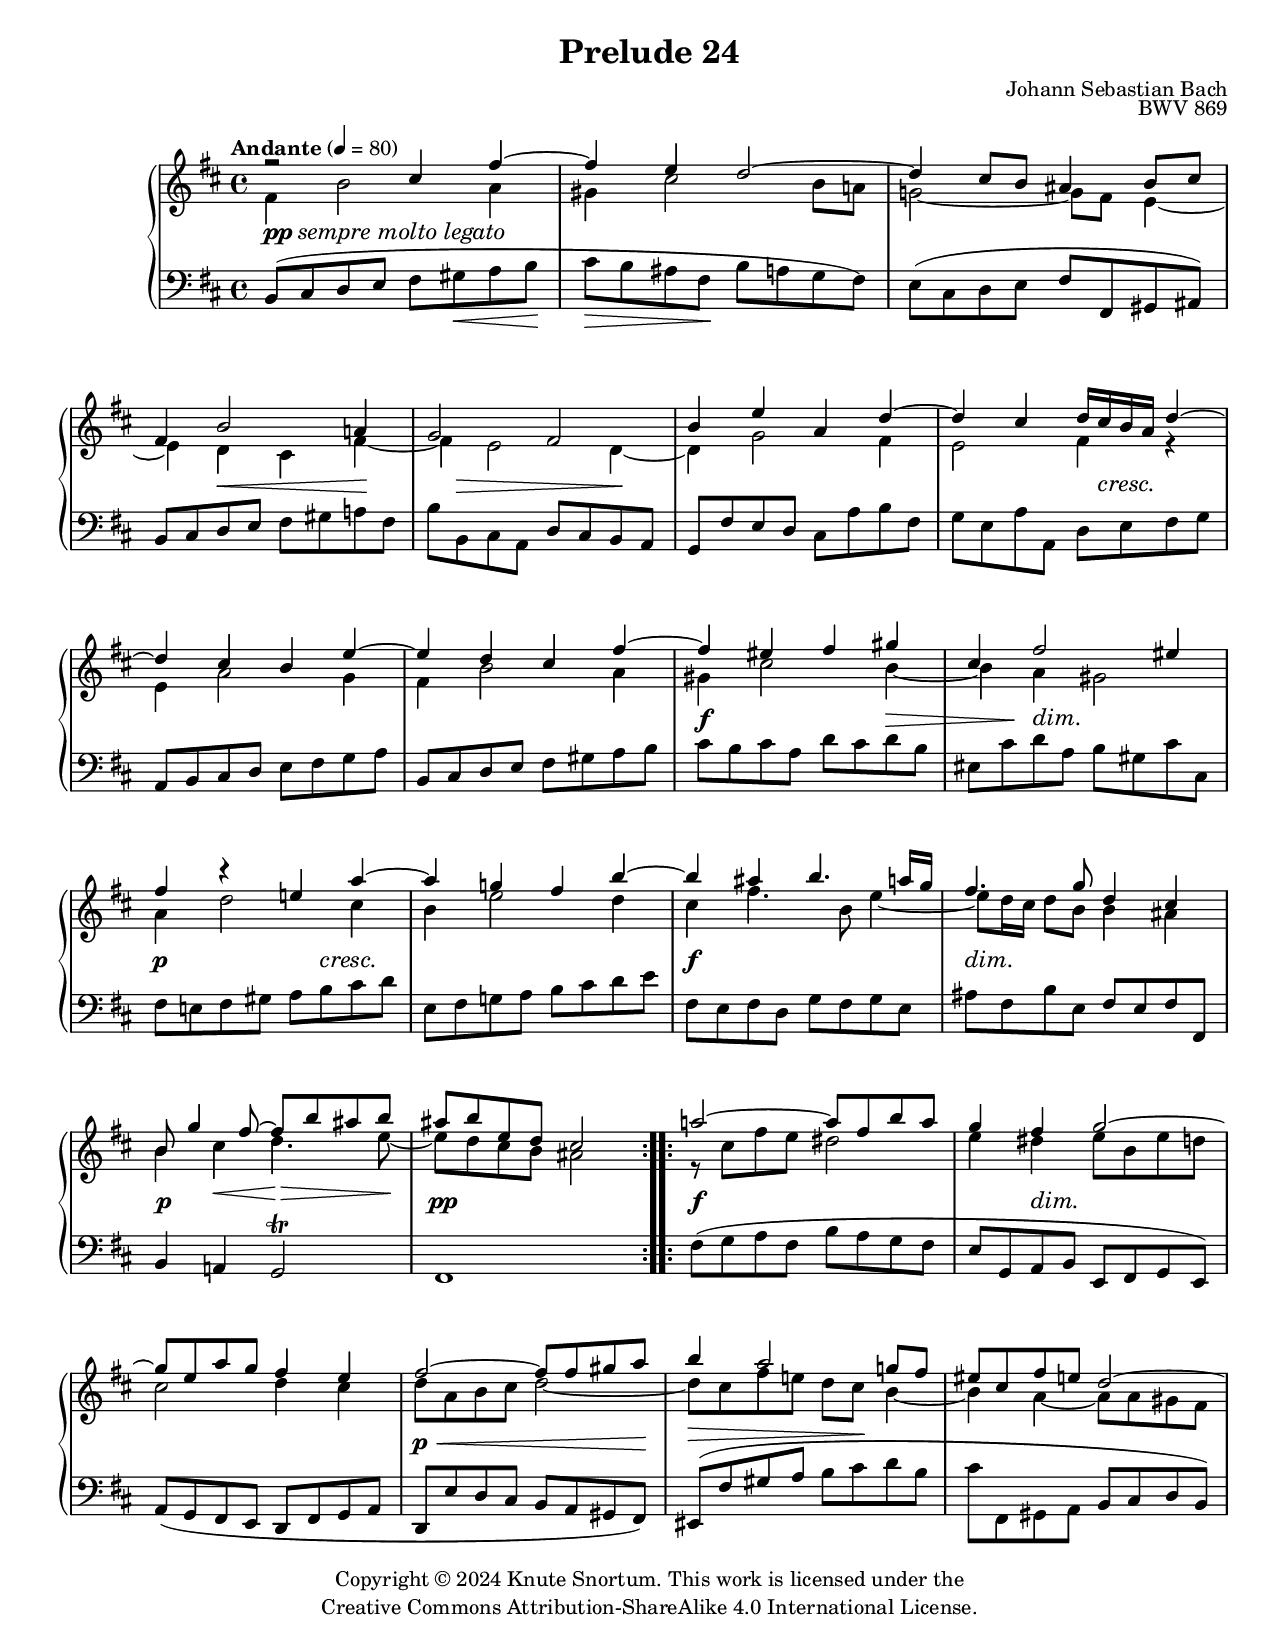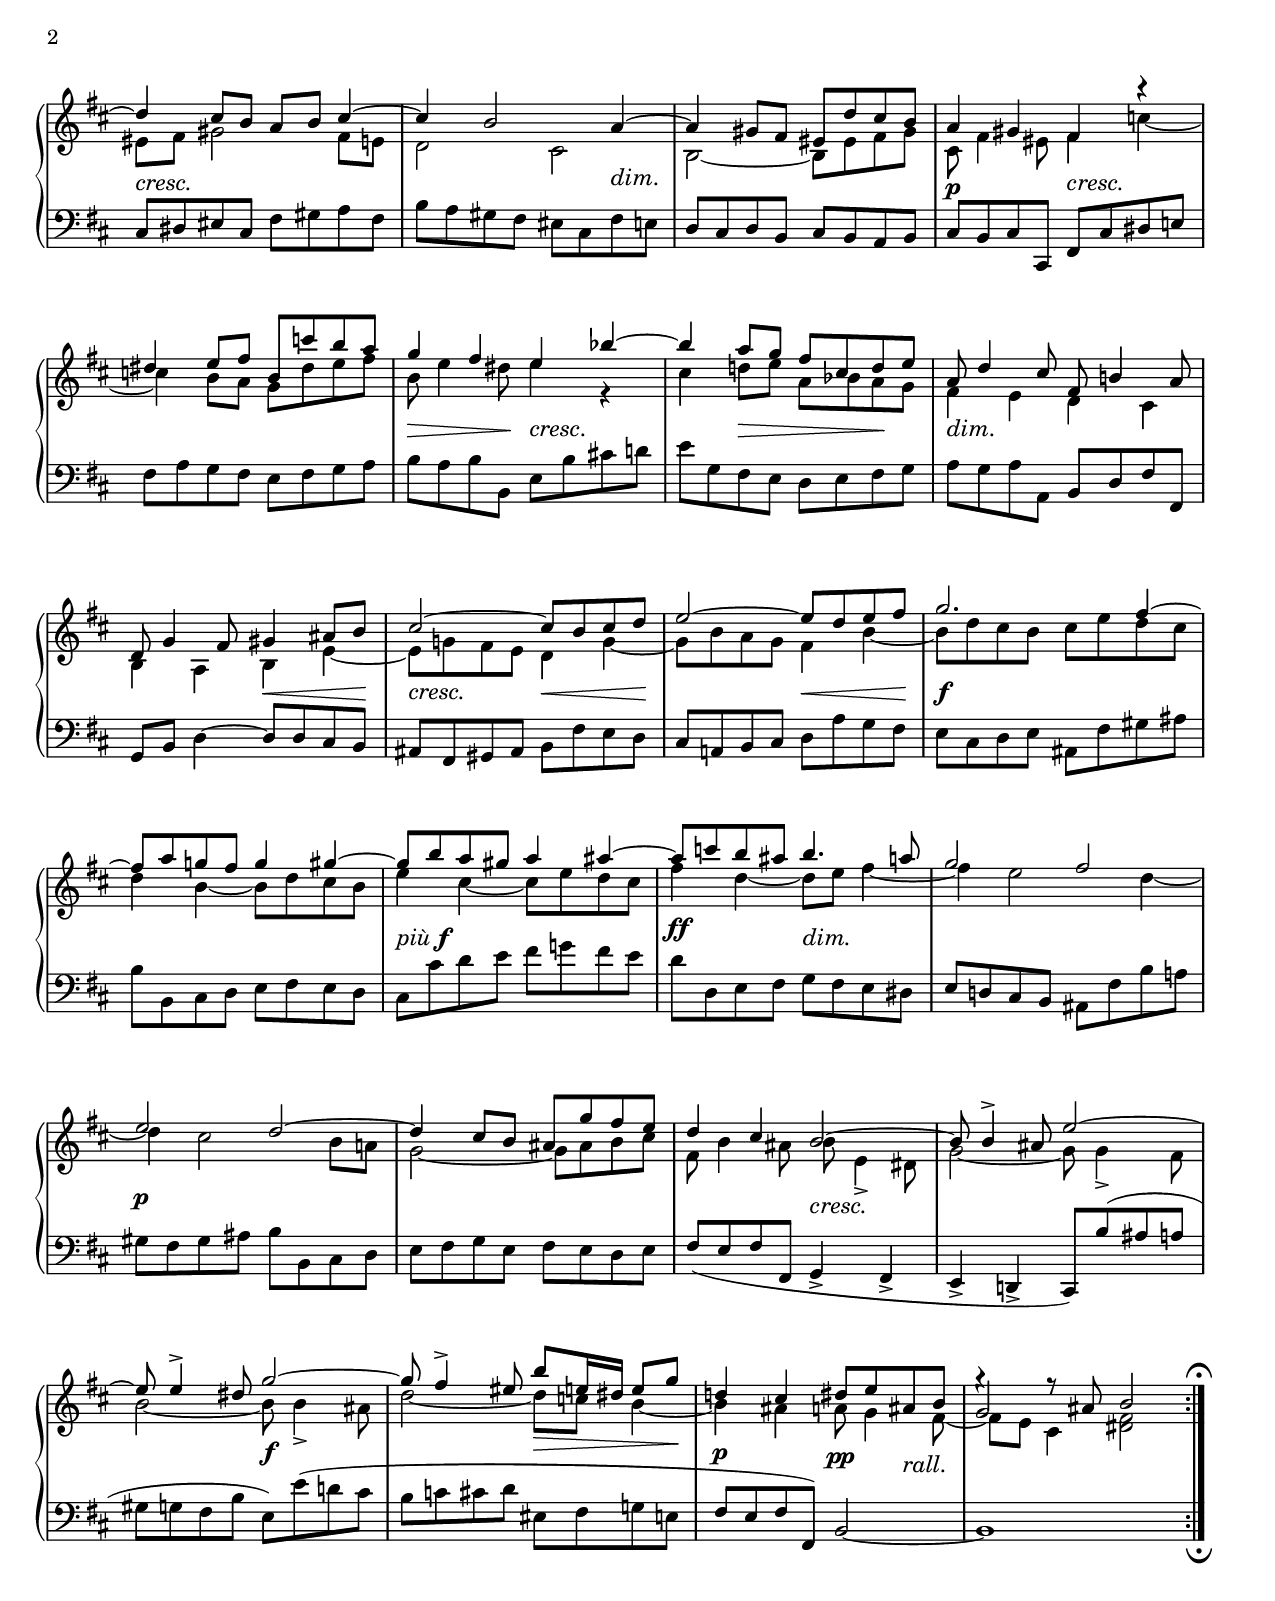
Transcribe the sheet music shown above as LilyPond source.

\version "2.24.0"

\include "includes/header-paper.ily"
%...+....1....+....2....+....3....+....4....+....5....+....6....+....7....+....

\version "2.24.0"
\language "english"

\include "global-variables.ily"

%%% Positions and shapes %%%

slurShapeA = \shape #'((0 . 0) (0 . 0) (0 . 0) (0 . -0.5)) \etc
slurShapeB = \shape #'((0 . -0.5) (0 . 0) (0 . 0) (0 . 0)) \etc
slurShapeC = \shape #'((0 . 0.5) (0 . 0) (0 . 0) (0 . 0)) \etc
slurShapeD = \shape #'((0 . -1.5) (0 . 0) (0 . 0) (0 . 0)) \etc

%%% Music %%%

global = {
  \time 4/4
  \key b \minor
}

rightHandUpper = \relative {
  \repeat volta 2 {
    \voiceOne r2 cs''4 fs~ |
    fs e d2~ |
    d4 cs8 b  as4 b8 cs |
    fs,4 b2 a!4 |
    g2 fs |
    b4 e a, d~ |
    d4 cs  d16 cs b a  d4~ |
    d4 cs b e~ |
    
    \barNumberCheck 9
    e4 d cs fs~ |
    fs4 es fs gs |
    cs,4 fs2 es4 |
    fs4 r e! a~ |
    a4 g! fs b~ |
    b4 as b4. a16 g |
    fs4. g8 d4 cs |
    b8 g'4 fs8~  fs b as b |
    
    \barNumberCheck 17
    as8 b e, d  cs2 |
  }

  \repeat volta 2 {
    a'!2~  a8 fs b a |
    g4 fs g2~ |
    g8 e a g  fs4 e |
    fs2~ fs8 fs gs a |
    b4 a2 g!8 fs |
    es8 cs fs e d2~ |
    d4 cs8 b  a b cs4~ |
    
    \barNumberCheck 25
    cs4 b2 a4~ |
    a4 gs8 fs  es d' cs b |
    a4 gs fs r |
    ds'4 e8 fs  b, c' b a |
    g4 fs e bf'~ |
    bf4 a8 g  fs cs d e |
    a,8 d4 cs8  fs, b!4 a8 |
    d,8 g4 fs8  gs4 as8 b |
    
    \barNumberCheck 33
    cs2~  cs8 b cs d |
    e2~  e8 d e fs |
    g2. fs4~ |
    fs8 a g! fs  g4 gs~ |
    gs8 b a gs  a4 as~ |
    as8 c b as  b4. a8 |
    g2 fs |
    e2 d~ |
    
    \barNumberCheck 41
    d4 cs8 b  as g' fs e |
    d4 cs b2~ |
    b8 b4-> as8  e'2~ |
    e8 e4-> ds8  g2~ |
    g8 fs4-> es8  b' e,16 ds  e8 g |
    d!4 cs  ds8 e as, b |
    g'4\rest r8 as,  b2\fermataOverBarline |
  }
}

rightHandLower = \relative {
  \repeat volta 2 {
    \voiceFour fs'4 b2 a4 |
    gs4 cs2 b8 a! |
    g!2~ g8 fs e4~ |
    e4 d cs fs~ |
    fs4 e2 d4~ |
    d4 g2 fs4 |
    e2 fs4 r |
    e4 a2 g4 |
    
    \barNumberCheck 9
    fs4  b2 a4 |
    gs4 cs2 b4~ |
    b4 a gs2 |
    a4 d2 cs4 |
    b4 e2 d4 |
    cs4 fs4. b,8 e4~ |
    e8 d16 cs  d8 b  b4 as |
    b4 cs d4. e8~ |
    
    \barNumberCheck 17
    e8 d cs b  as2 |
  }

  \repeat volta 2 {
    r8 cs fs e  ds2 |
    e4 ds  e8 b e d |
    cs2 d4 cs |
    d8 a b cs  d2~ |
    d8 cs fs e!  d cs b4~ |
    b4 a~  a8 a gs fs |
    es8 fs gs2 fs8 e! |
    
    \barNumberCheck 25
    d2 cs |
    b2~  b8 es fs gs |
    cs,8 fs4 es8 fs4 c'~ |
    c4 b8 a  g ds' e fs |
    b,8 e4 ds8  e4 r |
    cs4 d!8 e  a, bf a g |
    fs4 e d cs |
    b4 a b e~ |
    
    \barNumberCheck 33
    e8 g! fs e  d4 g~ |
    g8 b a g  fs4 b~ |
    b8 d cs b  cs e d cs |
    d4 b~  b8 d cs b |
    e4 cs~  cs8 e d cs |
    fs4 d~  d8 e fs4~ |
    fs4 e2 d4~ |
    d4 cs2 b8 a! |
    
    \barNumberCheck 41
    g2~  g8 as b cs |
    fs,8 b4 as8  b e,4-> ds8 |
    g2~  g8 g4-> fs8 |
    b2~  b8 b4-> as8 |
    d2~  d8 c b4~ |
    b4 as  a8 g4 fs8~ |
    % third beat, ds, SrcB, SrcC
    << 
      { fs8 e cs4  <ds fs>2 | } 
      \new Voice { \voiceThree g2 s2 | } 
    >>
  }
}

rightHand = {
  \global
  <<
    \new Voice \rightHandUpper
    \new Voice \rightHandLower
  >>
}

leftHand = \relative {
  \global
  \clef bass
  \repeat volta 2 {
    b,8-\slurShapeA ( cs d e  fs gs\< a b\! |
    cs8\> b as fs\!  b a g fs) |
    e8-\slurShapeB ( cs d e  fs fs, gs as) |
    b8 cs d e  fs gs a! fs |
    b8 b, cs a  d cs b a |
    g8 fs' e d  cs a' b fs |
    g8 e a a,  d e fs g |
    a,8 b cs d  e fs g a |
    
    \barNumberCheck 9
    b,8 cs d e  fs gs a b |
    cs8 b cs a  d cs d b |
    es,8 cs' d a  b gs cs cs, |
    fs8 e! fs gs  a b cs d |
    e,8 fs g! a  b cs d e |
    fs,8 e fs d  g fs g e |
    as8 fs b e,  fs e fs fs, |
    b4 a! g2\trill |
    
    \barNumberCheck 17
    fs1 |
  }

  \repeat volta 2 {
    fs'8( g a fs  b a g fs |
    e8 g, a b  e, fs g e) |
    a8-\slurShapeC ( g fs e  d fs g a |
    d,8 e' d cs  b a gs fs) |
    es8-\slurShapeD ( fs' gs a  b cs d b |
    cs fs,, gs a  b cs d b) |
    cs8 ds es cs  fs gs a fs |
    
    \barNumberCheck 25
    b8 a gs fs  es cs fs e |
    d8 cs d b  cs b a b |
    cs8 b cs cs,  fs cs' ds e! |
    fs8 a g fs  e fs g a |
    b8 a b b,  e b' cs! d! |
    e8 g, fs e  d e fs g |
    a8 g a a,  b d fs fs, |
    g8 b d4~  d8 d cs b |
    
    \barNumberCheck 33
    as8 fs gs as  b fs' e d |
    cs8 a! b cs  d a' g fs |
    e8 cs d e  as, fs' gs as |
    b8 b, cs d  e fs e d |
    cs8 cs' d e  fs g! fs e |
    d8 d, e fs  g fs e ds |
    e8 d! cs b  as fs' b a! |
    gs8 fs gs as  b b, cs d |
    
    \barNumberCheck 41
    e8 fs g e  fs e d e  |
    fs8( e fs fs,  g4-> fs-> |
    e4-> d!->  cs8) b''( as a |
    gs8 g fs b  e,) e'( d! cs |
    b8 c cs d  es, fs g! e |
    fs8 e fs fs,)  b2~ |
    b1\fermataUnderBarline |
  }
}

dynamics = {
  \override TextScript.Y-offset = -0.5
  \override DynamicTextSpanner.style = #'none
  \repeat volta 2 {
    s1^\ppSempreMoltoLegato |
    s1 * 2 |
    s4 s2\< s4\! |
    s8 s4.\> s4 s\! |
    s1 |
    s2 s16 s4..\cresc |
    s1 |
    
    \barNumberCheck 9
    s1 |
    s2.\f s4\> |
    s8 s\! s2.\dim |
    s2\p s8 s4.\cresc |
    s1 |
    s1\f |
    s1\dim |
    s4\p s4-\tweak Y-offset 1 \< s4.-\tweak Y-offset 1 \> s8\! |
    
    \barNumberCheck 17
    s1\pp |
  }

  \repeat volta 2 {
    s1\f |
    s4 s2.\dim |
    s1 |
    s2..\p\< s8\! |
    s2-\tweak Y-offset 1 \> s8 s4.\! |
    s1 |
    s1\cresc |
    
    \barNumberCheck 25
    s2. s4-\tweak Y-offset 0.5 \dim |
    s1 |
    s2-\tweak Y-offset -1 \p s\cresc |
    s1 |
    s4.\> s8\! s2\cresc |
    s4 s2\> s4\! |
    s1\dim |
    s2 s4.\< s8\! |
    
    \barNumberCheck 33
    s2\cresc s4.\< s8\! |
    s2 s4.\< s8\! |
    s1\f |
    s1 |
    s1^\piuF |
    s2-\tweak Y-offset 0.5 \ff s\dim |
    s1 |
    s1\p |
    
    \barNumberCheck 41
    s1 |
    s2 s-\tweak Y-offset -1 \cresc |
    s1 |
    s2 s\f |
    s2 s4.-\tweak Y-offset 1 \> s8\! |
    s2\p s4-\tweak Y-offset -1 \pp s-\tweak Y-offset -2 ^\rall |
    s1 |
  }
}

tempi = {
  \tempo "Andante" 4 = 80
  \repeat volta 2 { 
    s1 |
    \set Score.tempoHideNote = ##t
    s1 * 16 | 
  }
  \repeat volta 2 {
    \tempo 4 = 80
    s1 * 28 |
    s2. \tempo 4 = 72 s4 |
    \tempo 4 = 66
    s4 \tempo 4 = 60 s \tempo 4 = 50 s2 |
  }
  
}

forceBreaks = {
  % page 1
  \repeat unfold 2 { s1\noBreak } s1\break\noPageBreak
  \repeat unfold 3 { s1\noBreak } s1\break\noPageBreak
  \repeat unfold 3 { s1\noBreak } s1\break\noPageBreak
  \repeat unfold 3 { s1\noBreak } s1\break\noPageBreak
  \repeat unfold 3 { s1\noBreak } s1\break\noPageBreak
  \repeat unfold 3 { s1\noBreak } s1\pageBreak
  
  % page 2
  \repeat unfold 3 { s1\noBreak } s1\break\noPageBreak
  \repeat unfold 3 { s1\noBreak } s1\break\noPageBreak
  \repeat unfold 3 { s1\noBreak } s1\break\noPageBreak
  \repeat unfold 3 { s1\noBreak } s1\break\noPageBreak
  \repeat unfold 3 { s1\noBreak } s1\break\noPageBreak
}

preludeTwentyFourNotes =
\score {
  \header {
    title = "Prelude 24"
  }
  \keepWithTag layout  
  \new PianoStaff \with {
    \override StaffGrouper.staff-staff-spacing = 
      #'((basic-distance . 10)
         (padding . 1))
  } <<
    \new Staff = "upper" \rightHand
    \new Dynamics \dynamics
    \new Staff = "lower" \leftHand
    \new Dynamics \tempi
    \new Devnull \forceBreaks
  >>
  \layout {
    \context {
      \Score
      \override Stem.details.beamed-lengths = #'(3.5 3.9)
    }
  }
}

\include "articulate.ly"

preludeTwentyFourMidi =
\book {
  \bookOutputName "prelude-24-bwv-869"
  \score {
    \keepWithTag midi
    \articulate <<
      \new Staff = "upper" << \rightHand \dynamics \tempi >>
      \new Staff = "lower" << \leftHand \dynamics \tempi >>
    >>
    \midi {}
  }
}


\header {
  title = "Prelude 24"
  composer = "Johann Sebastian Bach"
  opus = "BWV 869"
}

\paper {
  print-all-headers = ##f
}

\preludeTwentyFourNotes
\preludeTwentyFourMidi